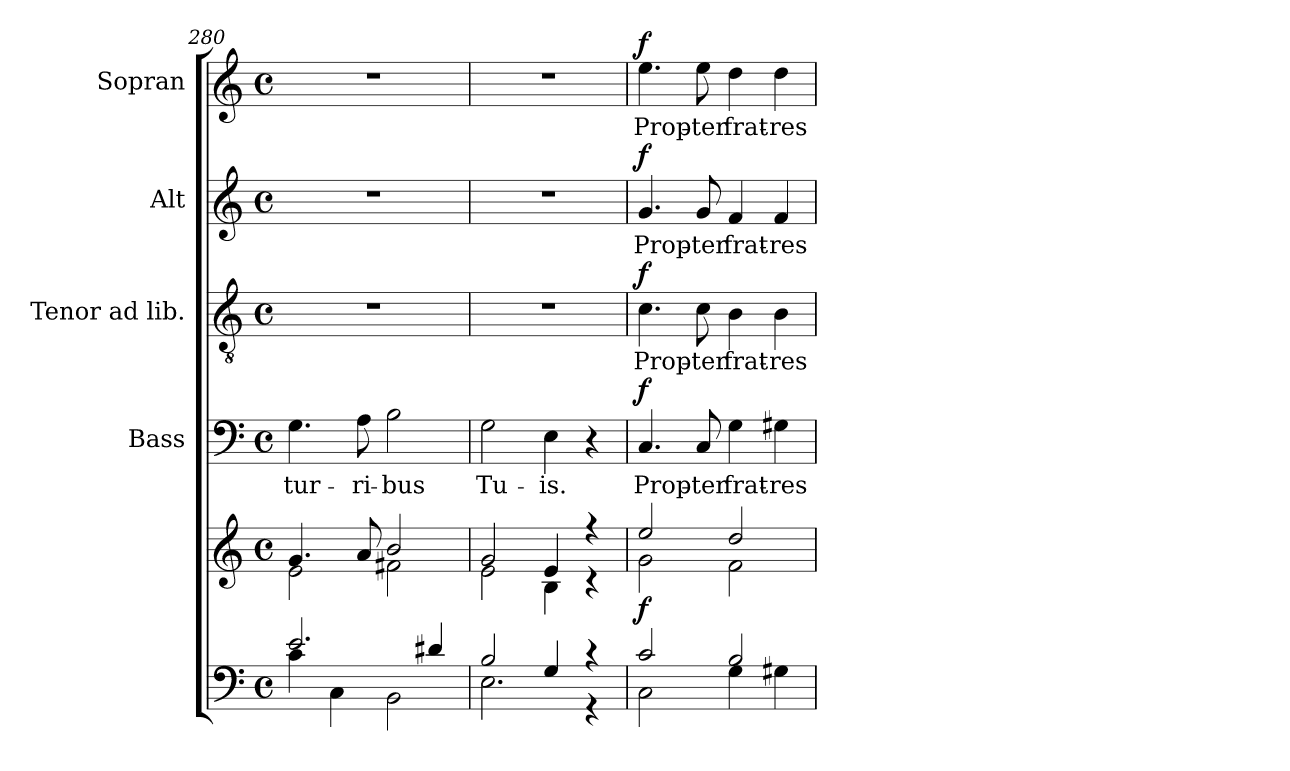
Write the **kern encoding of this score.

**kern	**kern	**dynam	**kern	**text	**dynam	**kern	**text	**dynam	**kern	**text	**dynam	**kern	**text	**dynam
*part5	*part5	*part5	*part4	*part4	*part4	*part3	*part3	*part3	*part2	*part2	*part2	*part1	*part1	*part1
*staff6	*staff5	*staff5/6	*staff4	*staff4	*staff4	*staff3	*staff3	*staff3	*staff2	*staff2	*staff2	*staff1	*staff1	*staff1
*	*	*	*I"Bass	*	*	*I"Tenor ad lib.	*	*	*I"Alt	*	*	*I"Sopran	*	*
*	*	*	*I'B.	*	*	*I'T.	*	*	*I'A.	*	*	*I'S.	*	*
*clefF4	*clefG2	*	*clefF4	*	*	*clefGv2	*	*	*clefG2	*	*	*clefG2	*	*
*k[]	*k[]	*	*k[]	*	*	*k[]	*	*	*k[]	*	*	*k[]	*	*
*C:	*C:	*	*C:	*	*	*C:	*	*	*C:	*	*	*C:	*	*
*M4/4	*M4/4	*	*M4/4	*	*	*M4/4	*	*	*M4/4	*	*	*M4/4	*	*
*met(c)	*met(c)	*	*met(c)	*	*	*met(c)	*	*	*met(c)	*	*	*met(c)	*	*
=280	=280	=280	=280	=280	=280	=280	=280	=280	=280	=280	=280	=280	=280	=280
*^	*^	*	*	*	*	*	*	*	*	*	*	*	*	*
!	!	!	!	!	!	!LO:LY:b	!	!	!	!	!	!	!	!	!	!
2.e/	4c\	4.g/	2e\	.	4.G\	tur-	.	1r	.	.	1r	.	.	1r	.	.
.	4C\	.	.	.	.	.	.	.	.	.	.	.	.	.	.	.
!	!	!	!	!	!	!LO:LY:b	!	!	!	!	!	!	!	!	!	!
.	.	8a/	.	.	8A\	-ri-	.	.	.	.	.	.	.	.	.	.
!	!	!	!	!	!	!LO:LY:b	!	!	!	!	!	!	!	!	!	!
.	2BB\	2b/	2f#X\	.	2B\	-bus	.	.	.	.	.	.	.	.	.	.
4d#X/	.	.	.	.	.	.	.	.	.	.	.	.	.	.	.	.
=281	=281	=281	=281	=281	=281	=281	=281	=281	=281	=281	=281	=281	=281	=281	=281	=281
!	!	!	!	!	!	!LO:LY:b	!	!	!	!	!	!	!	!	!	!
2B/	2.E\	2g/	2e\	.	2G\	Tu-	.	1r	.	.	1r	.	.	1r	.	.
!	!	!	!	!	!	!LO:LY:b	!	!	!	!	!	!	!	!	!	!
4G/	.	4e/	4B\	.	4E\	-is.	.	.	.	.	.	.	.	.	.	.
4r	4r	4r	4r	.	4r	.	.	.	.	.	.	.	.	.	.	.
=282	=282	=282	=282	=282	=282	=282	=282	=282	=282	=282	=282	=282	=282	=282	=282	=282
!	!	!	!	!LO:DY:b	!	!LO:LY:b	!LO:DY:a	!	!LO:LY:b	!LO:DY:a	!	!LO:LY:b	!LO:DY:a	!	!LO:LY:b	!LO:DY:a
2c/	2C\	2ee/	2g\	f	4.C/	Prop-	f	4.c\	Prop-	f	4.g/	Prop-	f	4.ee\	Prop-	f
!	!	!	!	!	!	!LO:LY:b	!	!	!LO:LY:b	!	!	!LO:LY:b	!	!	!LO:LY:b	!
.	.	.	.	.	8C/	-ter	.	8c\	-ter	.	8g/	-ter	.	8ee\	-ter	.
!	!	!	!	!	!	!LO:LY:b	!	!	!LO:LY:b	!	!	!LO:LY:b	!	!	!LO:LY:b	!
2B/	4G\	2dd/	2f\	.	4G\	frat-	.	4B\	frat-	.	4f/	frat-	.	4dd\	frat-	.
!	!	!	!	!	!	!LO:LY:b	!	!	!LO:LY:b	!	!	!LO:LY:b	!	!	!LO:LY:b	!
.	4G#X\	.	.	.	4G#X\	-res	.	4B\	-res	.	4f/	-res	.	4dd\	-res	.
*v	*v	*	*	*	*	*	*	*	*	*	*	*	*	*	*	*
*	*v	*v	*	*	*	*	*	*	*	*	*	*	*	*	*
=	=	=	=	=	=	=	=	=	=	=	=	=	=	=
*-	*-	*-	*-	*-	*-	*-	*-	*-	*-	*-	*-	*-	*-	*-
